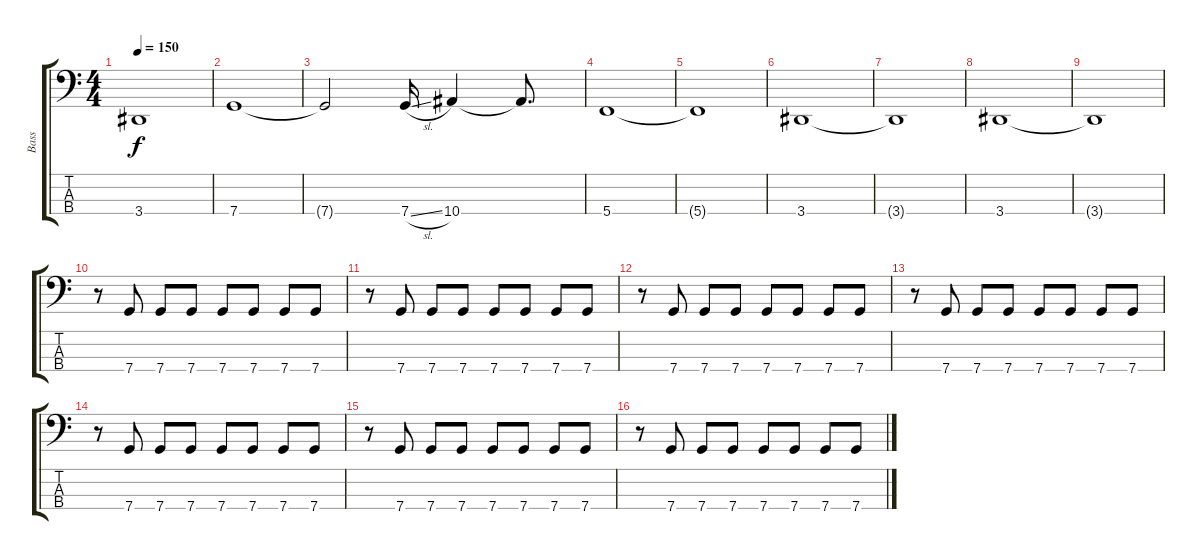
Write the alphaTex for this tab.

\track ("Bass" "Bass") {instrument electricbasspick}
\staff {score tabs}
\tuning (F2 C2 G1 C1) {hide}
\ts (4 4)
\tempo 150
\clef f4
\ks c
3.4{t}.1{dy f} |
7.4.1 |
7.4{t}.2 7.4{sl}.16 10.4.4 10.4{t}.8{d} |
5.4.1 |
5.4{t}.1 |
3.4.1 |
3.4{t}.1 |
3.4.1 |
3.4{t}.1 |
r.8 7.4.8 7.4.8 7.4.8 7.4.8 7.4.8 7.4.8 7.4.8 |
r.8 7.4.8 7.4.8 7.4.8 7.4.8 7.4.8 7.4.8 7.4.8 |
r.8 7.4.8 7.4.8 7.4.8 7.4.8 7.4.8 7.4.8 7.4.8 |
r.8 7.4.8 7.4.8 7.4.8 7.4.8 7.4.8 7.4.8 7.4.8 |
r.8 7.4.8 7.4.8 7.4.8 7.4.8 7.4.8 7.4.8 7.4.8 |
r.8 7.4.8 7.4.8 7.4.8 7.4.8 7.4.8 7.4.8 7.4.8 |
r.8 7.4.8 7.4.8 7.4.8 7.4.8 7.4.8 7.4.8 7.4.8
